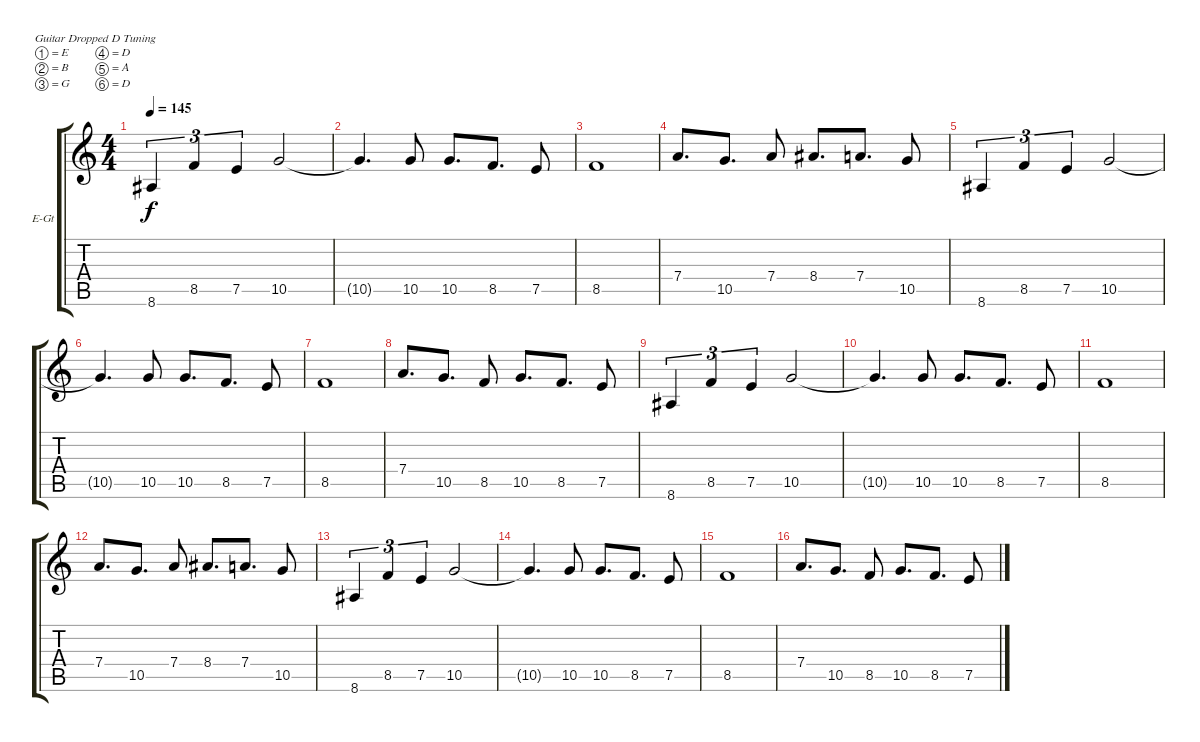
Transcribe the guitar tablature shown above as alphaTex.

\bracketExtendMode groupsimilarinstruments
\firstSystemTrackNameOrientation horizontal
\otherSystemsTrackNameOrientation horizontal
\track ("Spur 2" "E-Gt") {instrument distortionguitar}
\staff {score tabs}
\tuning (E4 B3 G3 D3 A2 D2)
\ts (4 4)
\tempo 145
\clef g2
\ks c
8.6.4{tu (3 2) dy f} 8.5.4{tu (3 2)} 7.5.4{tu (3 2)} 10.5.2 |
10.5{t}.4{d} 10.5.8 10.5.8{d} 8.5.8{d} 7.5.8 |
8.5.1 |
7.4.8{d} 10.5.8{d} 7.4.8 8.4.8{d} 7.4.8{d} 10.5.8 |
8.6.4{tu (3 2)} 8.5.4{tu (3 2)} 7.5.4{tu (3 2)} 10.5.2 |
10.5{t}.4{d} 10.5.8 10.5.8{d} 8.5.8{d} 7.5.8 |
8.5.1 |
7.4.8{d} 10.5.8{d} 8.5.8 10.5.8{d} 8.5.8{d} 7.5.8 |
8.6.4{tu (3 2)} 8.5.4{tu (3 2)} 7.5.4{tu (3 2)} 10.5.2 |
10.5{t}.4{d} 10.5.8 10.5.8{d} 8.5.8{d} 7.5.8 |
8.5.1 |
7.4.8{d} 10.5.8{d} 7.4.8 8.4.8{d} 7.4.8{d} 10.5.8 |
8.6.4{tu (3 2)} 8.5.4{tu (3 2)} 7.5.4{tu (3 2)} 10.5.2 |
10.5{t}.4{d} 10.5.8 10.5.8{d} 8.5.8{d} 7.5.8 |
8.5.1 |
7.4.8{d} 10.5.8{d} 8.5.8 10.5.8{d} 8.5.8{d} 7.5.8
